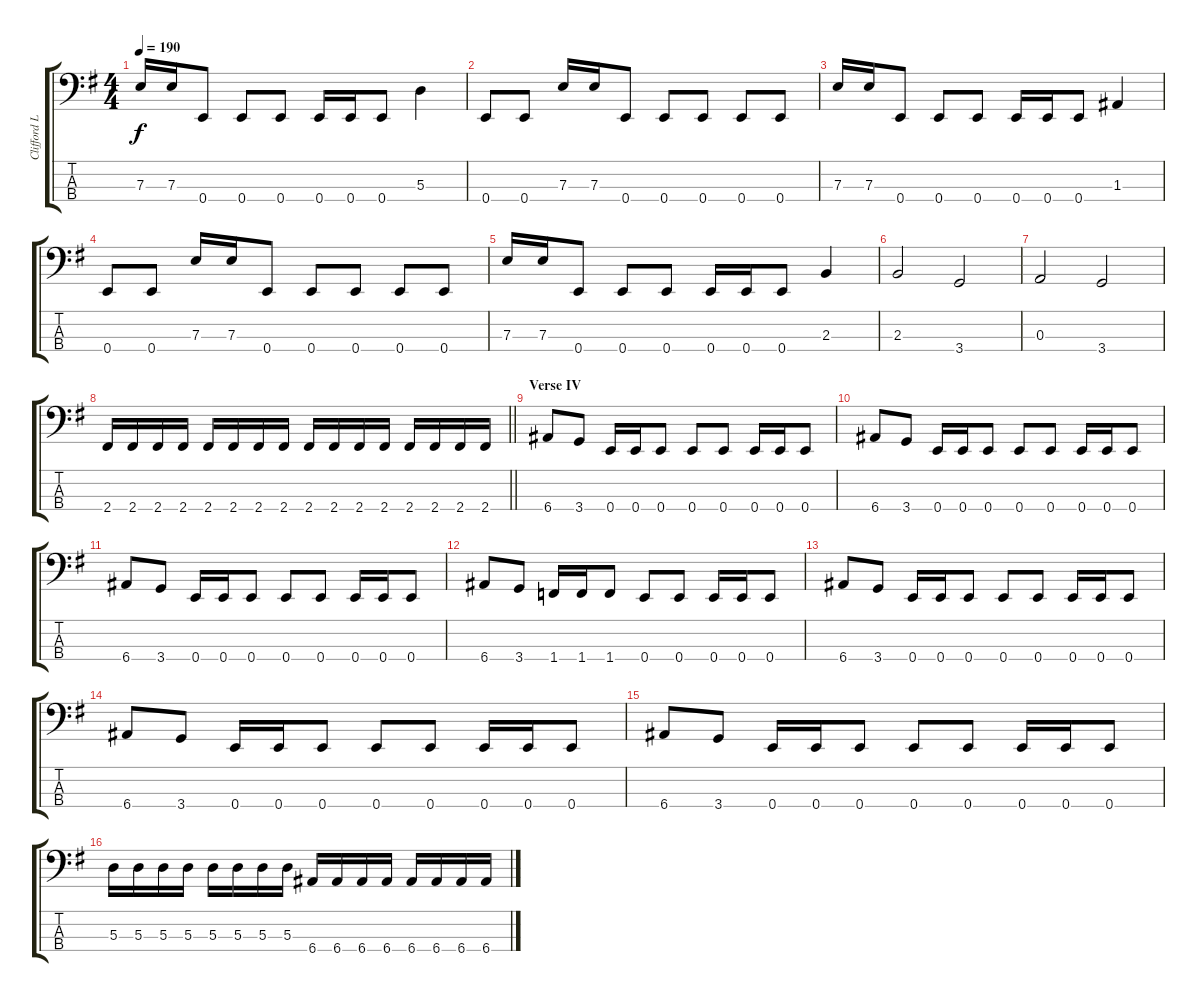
\track ("Clifford Lee Burton - Bass Guitar" "Clifford L") {instrument electricbassfinger}
\staff {score tabs}
\tuning (G2 D2 A1 E1) {hide}
\ts (4 4)
\tempo 190
\clef f4
\ks eminor
7.3.16{dy f} 7.3.16 0.4.8 0.4.8 0.4.8 0.4.16 0.4.16 0.4.8 5.3.4 |
0.4.8 0.4.8 7.3.16 7.3.16 0.4.8 0.4.8 0.4.8 0.4.8 0.4.8 |
7.3.16 7.3.16 0.4.8 0.4.8 0.4.8 0.4.16 0.4.16 0.4.8 1.3.4 |
0.4.8 0.4.8 7.3.16 7.3.16 0.4.8 0.4.8 0.4.8 0.4.8 0.4.8 |
7.3.16 7.3.16 0.4.8 0.4.8 0.4.8 0.4.16 0.4.16 0.4.8 2.3.4 |
2.3.2 3.4.2 |
0.3.2 3.4.2 |
\barLineRight lightlight
2.4.16 2.4.16 2.4.16 2.4.16 2.4.16 2.4.16 2.4.16 2.4.16 2.4.16 2.4.16 2.4.16 2.4.16 2.4.16 2.4.16 2.4.16 2.4.16 |
\section ("" "Verse IV")
6.4.8 3.4.8 0.4.16 0.4.16 0.4.8 0.4.8 0.4.8 0.4.16 0.4.16 0.4.8 |
6.4.8 3.4.8 0.4.16 0.4.16 0.4.8 0.4.8 0.4.8 0.4.16 0.4.16 0.4.8 |
6.4.8 3.4.8 0.4.16 0.4.16 0.4.8 0.4.8 0.4.8 0.4.16 0.4.16 0.4.8 |
6.4.8 3.4.8 1.4.16 1.4.16 1.4.8 0.4.8 0.4.8 0.4.16 0.4.16 0.4.8 |
6.4.8 3.4.8 0.4.16 0.4.16 0.4.8 0.4.8 0.4.8 0.4.16 0.4.16 0.4.8 |
6.4.8 3.4.8 0.4.16 0.4.16 0.4.8 0.4.8 0.4.8 0.4.16 0.4.16 0.4.8 |
6.4.8 3.4.8 0.4.16 0.4.16 0.4.8 0.4.8 0.4.8 0.4.16 0.4.16 0.4.8 |
5.3.16 5.3.16 5.3.16 5.3.16 5.3.16 5.3.16 5.3.16 5.3.16 6.4.16 6.4.16 6.4.16 6.4.16 6.4.16 6.4.16 6.4.16 6.4.16
